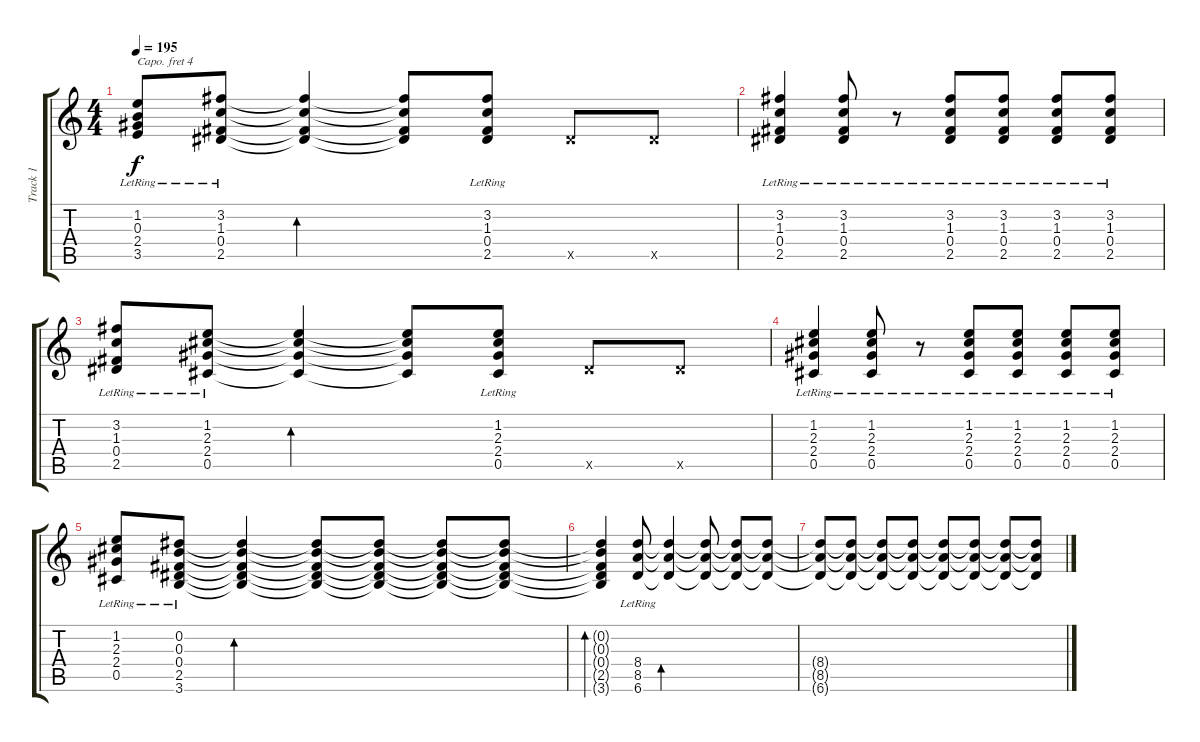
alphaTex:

\track ("Track 1" "Track 1") {instrument acousticguitarsteel}
\staff {score tabs}
\capo 4
\tuning (E4 B3 G3 D3 A2 E2) {hide}
\ts (4 4)
\tempo 195
\clef g2
\ks c
(1.2{lr} 0.3{lr} 2.4{lr} 3.5{lr}).8{dy f} (3.2{lr} 1.3{lr} 0.4{lr} 2.5{lr}).8 (3.2{t} 1.3{t} 0.4{t} 2.5{t}).4{bd 480} (3.2{t} 1.3{t} 0.4{t} 2.5{t}).8 (3.2{lr} 1.3{lr} 0.4{lr} 2.5{lr}).8 2.5{x}.8 2.5{x}.8 |
(3.2{lr} 1.3{lr} 0.4{lr} 2.5{lr}).4 (3.2{lr} 1.3{lr} 0.4{lr} 2.5{lr}).8 r.8 (3.2{lr} 1.3{lr} 0.4{lr} 2.5{lr}).8 (3.2{lr} 1.3{lr} 0.4{lr} 2.5{lr}).8 (3.2{lr} 1.3{lr} 0.4{lr} 2.5{lr}).8 (3.2{lr} 1.3{lr} 0.4{lr} 2.5{lr}).8 |
(3.2{lr} 1.3{lr} 0.4{lr} 2.5{lr}).8 (1.2{lr} 2.3{lr} 2.4{lr} 0.5{lr}).8 (1.2{t} 2.3{t} 2.4{t} 0.5{t}).4{bd 480} (1.2{t} 2.3{t} 2.4{t} 0.5{t}).8 (1.2{lr} 2.3{lr} 2.4{lr} 0.5{lr}).8 2.5{x}.8 2.5{x}.8 |
(1.2{lr} 2.3{lr} 2.4{lr} 0.5{lr}).4 (1.2{lr} 2.3{lr} 2.4{lr} 0.5{lr}).8 r.8 (1.2{lr} 2.3{lr} 2.4{lr} 0.5{lr}).8 (1.2{lr} 2.3{lr} 2.4{lr} 0.5{lr}).8 (1.2{lr} 2.3{lr} 2.4{lr} 0.5{lr}).8 (1.2{lr} 2.3{lr} 2.4{lr} 0.5{lr}).8 |
(1.2{lr} 2.3{lr} 2.4{lr} 0.5{lr}).8 (0.2{lr} 0.3{lr} 0.4{lr} 2.5{lr} 3.6{lr}).8 (0.2{t} 0.3{t} 0.4{t} 2.5{t} 3.6{t}).4{bd 480} (0.2{t} 0.3{t} 0.4{t} 2.5{t} 3.6{t}).8 (0.2{t} 0.3{t} 0.4{t} 2.5{t} 3.6{t}).8 (0.2{t} 0.3{t} 0.4{t} 2.5{t} 3.6{t}).8 (0.2{t} 0.3{t} 0.4{t} 2.5{t} 3.6{t}).8 |
(0.2{t} 0.3{t} 0.4{t} 2.5{t} 3.6{t}).4{bd 480} (8.4{lr} 8.5{lr} 6.6{lr}).8 (8.4{t} 8.5{t} 6.6{t}).4{bd 480} (8.4{t} 8.5{t} 6.6{t}).8 (8.4{t} 8.5{t} 6.6{t}).8 (8.4{t} 8.5{t} 6.6{t}).8 |
(8.4{t} 8.5{t} 6.6{t}).8 (8.4{t} 8.5{t} 6.6{t}).8 (8.4{t} 8.5{t} 6.6{t}).8 (8.4{t} 8.5{t} 6.6{t}).8 (8.4{t} 8.5{t} 6.6{t}).8 (8.4{t} 8.5{t} 6.6{t}).8 (8.4{t} 8.5{t} 6.6{t}).8 (8.4{t} 8.5{t} 6.6{t}).8
